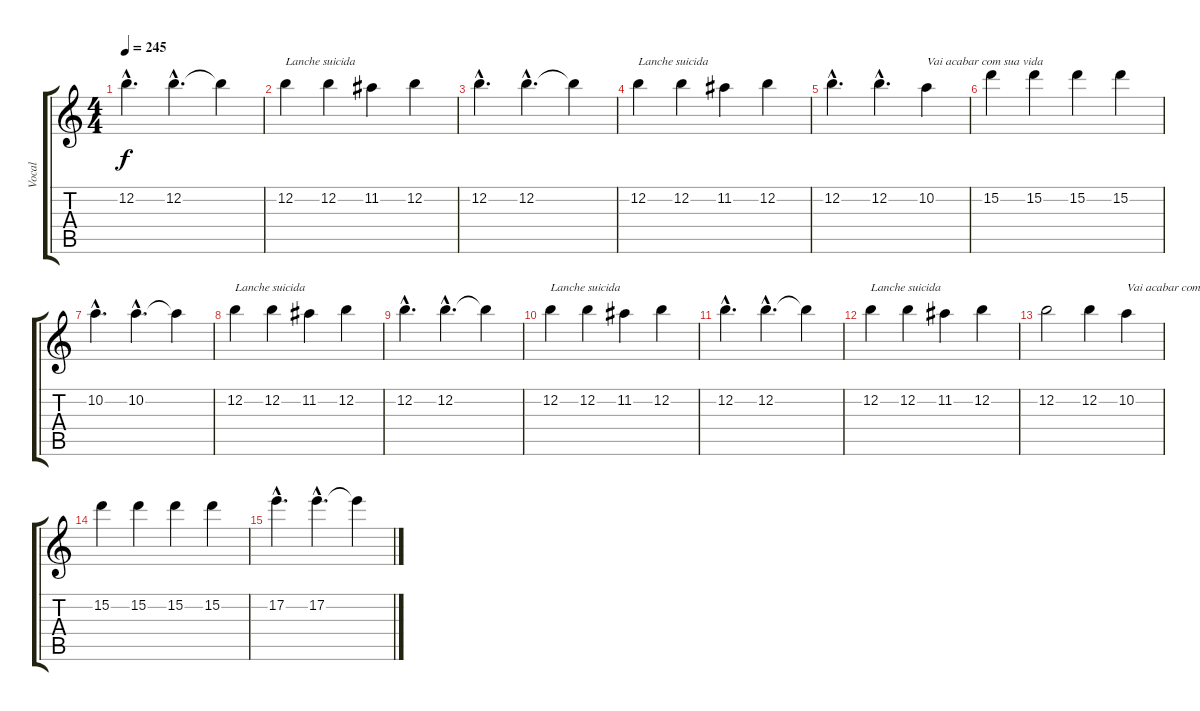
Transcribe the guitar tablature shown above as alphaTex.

\track ("Vocal" "Vocal") {instrument lead2sawtooth}
\staff {score tabs}
\tuning (E5 B4 G4 D4 A3 E3) {hide}
\ts (4 4)
\tempo 245
\clef g2
\ks c
12.2{hac}.4{d dy f} 12.2{hac}.4{d} 12.2{t}.4 |
12.2.4{txt "Lanche suicida "} 12.2.4 11.2.4 12.2.4 |
12.2{hac}.4{d} 12.2{hac}.4{d} 12.2{t}.4 |
12.2.4{txt "Lanche suicida "} 12.2.4 11.2.4 12.2.4 |
12.2{hac}.4{d} 12.2{hac}.4{d} 10.2.4{txt "Vai acabar com sua vida"} |
15.2.4 15.2.4 15.2.4 15.2.4 |
10.2{hac}.4{d} 10.2{hac}.4{d} 10.2{t}.4 |
12.2.4{txt "Lanche suicida "} 12.2.4 11.2.4 12.2.4 |
12.2{hac}.4{d} 12.2{hac}.4{d} 12.2{t}.4 |
12.2.4{txt "Lanche suicida "} 12.2.4 11.2.4 12.2.4 |
12.2{hac}.4{d} 12.2{hac}.4{d} 12.2{t}.4 |
12.2.4{txt "Lanche suicida "} 12.2.4 11.2.4 12.2.4 |
12.2.2 12.2.4 10.2.4{txt "Vai acabar com sua vida"} |
15.2.4 15.2.4 15.2.4 15.2.4 |
17.2{hac}.4{d} 17.2{hac}.4{d} 17.2{t}.4
